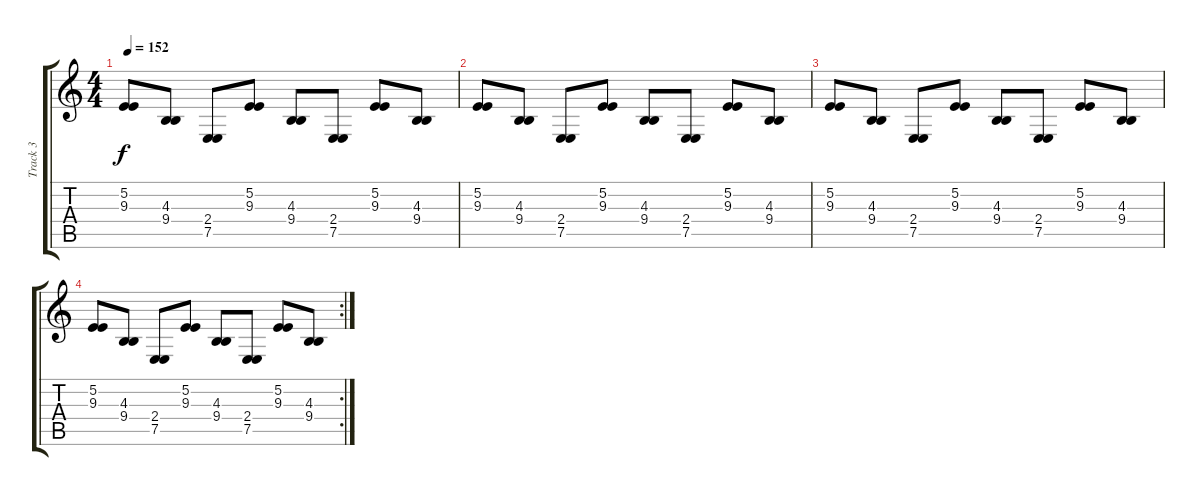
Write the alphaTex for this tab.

\track ("Track 3" "Track 3") {instrument tremolostrings}
\staff {score tabs}
\tuning (E4 B3 G3 D3 A2 E2) {hide}
\ts (4 4)
\tempo 152
\clef g2
\ks c
(5.2 9.3).8{dy f} (4.3 9.4).8 (2.4 7.5).8 (5.2 9.3).8 (4.3 9.4).8 (2.4 7.5).8 (5.2 9.3).8 (4.3 9.4).8 |
(5.2 9.3).8 (4.3 9.4).8 (2.4 7.5).8 (5.2 9.3).8 (4.3 9.4).8 (2.4 7.5).8 (5.2 9.3).8 (4.3 9.4).8 |
(5.2 9.3).8 (4.3 9.4).8 (2.4 7.5).8 (5.2 9.3).8 (4.3 9.4).8 (2.4 7.5).8 (5.2 9.3).8 (4.3 9.4).8 |
\rc 2
(5.2 9.3).8 (4.3 9.4).8 (2.4 7.5).8 (5.2 9.3).8 (4.3 9.4).8 (2.4 7.5).8 (5.2 9.3).8 (4.3 9.4).8
